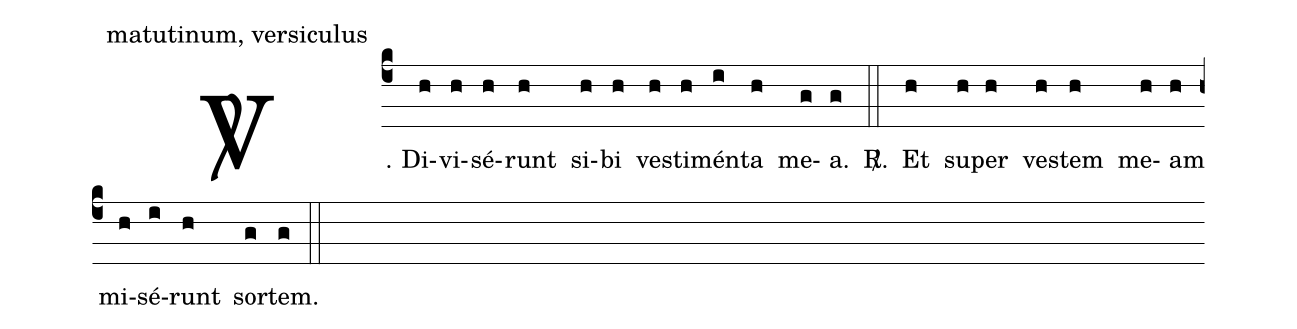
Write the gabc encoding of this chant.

office-part: matutinum, versiculus;
%%
(c4)
<sp>V/</sp>. Di(h)vi(h)sé(h)runt(h) si(h)bi(h) ves(h)ti(h)mén(i)ta(h) me(g)a.(g) <sp>R/</sp>.(::)
Et(h) su(h)per(h) ves(h)tem(h) me(h)am(h) mi(h)sé(i)runt(h) sor(g)tem.(g) (::)
